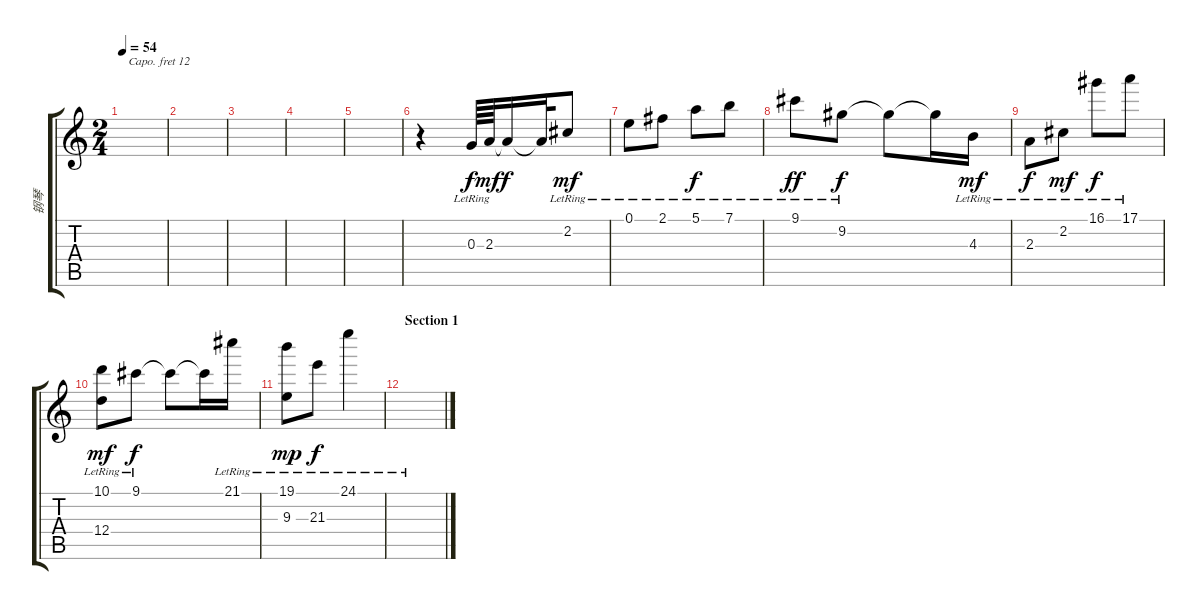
\track ("钢琴" "钢琴") {instrument brightacousticpiano}
\staff {score tabs}
\capo 12
\tuning (E4 B3 G3 D3 A2 E2) {hide}
\ts (2 4)
\tempo 54
\clef g2
\ks c
|
|
|
|
|
r.4 0.3{lr}.64 2.3{lr}.64{dy mf} 2.3{t}.16{dy f} 2.3{t}.32 2.2{lr}.8{dy mf} |
0.1{lr}.8 2.1{lr}.8 5.1{lr}.8{dy f} 7.1{lr}.8 |
9.1{lr}.8{dy ff} 9.2{lr}.8{dy f} 9.2{t}.8 9.2{t}.16 4.3{lr}.16{dy mf} |
2.3{lr}.8{dy f} 2.2{lr}.8{dy mf} 16.1{lr}.8{dy f} 17.1{lr}.8 |
(10.1{lr} 12.4{lr}).8{dy mf} 9.1{lr}.8{dy f} 9.1{t}.8 9.1{t}.16 21.1{lr}.16 |
(19.1{lr} 9.3{lr}).8{dy mp} 21.3{lr}.8{dy f} 24.1{lr}.4 |
\section ("" "Section 1")
